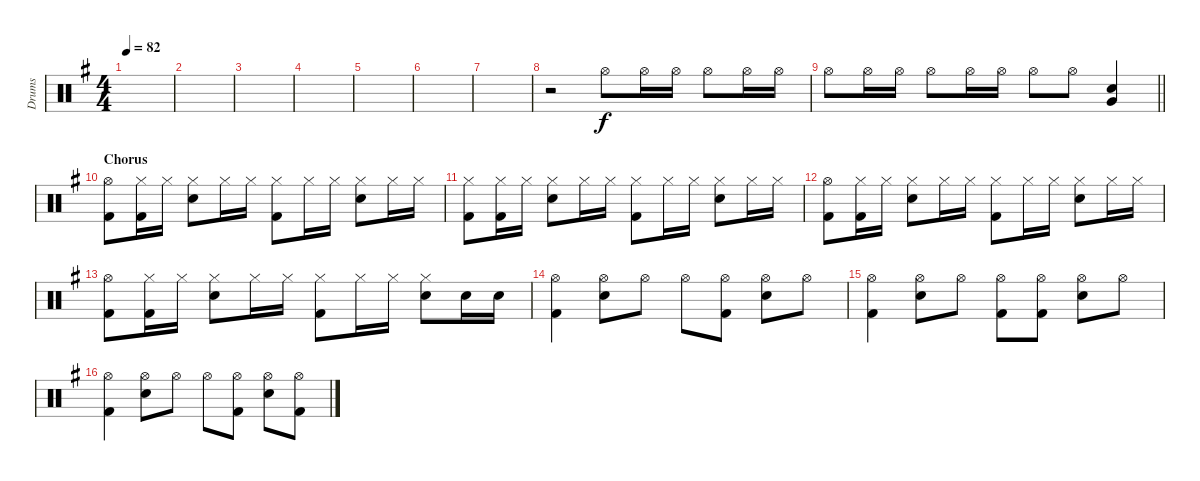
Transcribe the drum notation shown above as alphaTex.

\track ("Drums" "Drums") {instrument percussion}
\staff {score}
\articulation defaults
\ts (4 4)
\tempo 82
\clef neutral
\ks eminor
|
|
|
|
|
|
|
r.2 "Hi-Hat (open)".8 "Hi-Hat (open)".16 "Hi-Hat (open)".16 "Hi-Hat (open)".8 "Hi-Hat (open)".16 "Hi-Hat (open)".16 |
\barLineRight lightlight "Hi-Hat (open)".8 "Hi-Hat (open)".16 "Hi-Hat (open)".16 "Hi-Hat (open)".8 "Hi-Hat (open)".16 "Hi-Hat (open)".16 "Hi-Hat (open)".8 "Hi-Hat (open)".8
("Electric Snare (hit)" "Very Low Tom (hit)").4 |
\section ("" "Chorus")
("Hi-Hat (open)" "Kick (hit) 2").8 ("Hi-Hat (closed)" "Kick (hit) 2").16 "Hi-Hat (closed)".16 ("Hi-Hat (closed)" "Electric Snare (hit)").8 "Hi-Hat (closed)".16 "Hi-Hat (closed)".16 ("Hi-Hat (closed)" "Kick (hit) 2").8 "Hi-Hat (closed)".16 "Hi-Hat (closed)".16 ("Hi-Hat (closed)" "Electric Snare (hit)").8 "Hi-Hat (closed)".16 "Hi-Hat (closed)".16 |
("Hi-Hat (closed)" "Kick (hit) 2").8 ("Hi-Hat (closed)" "Kick (hit) 2").16 "Hi-Hat (closed)".16 ("Hi-Hat (closed)" "Electric Snare (hit)").8 "Hi-Hat (closed)".16 "Hi-Hat (closed)".16 ("Hi-Hat (closed)" "Kick (hit) 2").8 "Hi-Hat (closed)".16 "Hi-Hat (closed)".16 ("Hi-Hat (closed)" "Electric Snare (hit)").8 "Hi-Hat (closed)".16 "Hi-Hat (closed)".16 |
("Hi-Hat (open)" "Kick (hit) 2").8 ("Hi-Hat (closed)" "Kick (hit) 2").16 "Hi-Hat (closed)".16 ("Hi-Hat (closed)" "Electric Snare (hit)").8 "Hi-Hat (closed)".16 "Hi-Hat (closed)".16 ("Hi-Hat (closed)" "Kick (hit) 2").8 "Hi-Hat (closed)".16 "Hi-Hat (closed)".16 ("Hi-Hat (closed)" "Electric Snare (hit)").8 "Hi-Hat (closed)".16 "Hi-Hat (closed)".16 |
("Hi-Hat (open)" "Kick (hit) 2").8 ("Hi-Hat (closed)" "Kick (hit) 2").16 "Hi-Hat (closed)".16 ("Hi-Hat (closed)" "Electric Snare (hit)").8 "Hi-Hat (closed)".16 "Hi-Hat (closed)".16 ("Hi-Hat (closed)" "Kick (hit) 2").8 "Hi-Hat (closed)".16 "Hi-Hat (closed)".16 ("Hi-Hat (closed)" "Electric Snare (hit)").8 "Electric Snare (hit)".16 "Electric Snare (hit)".16 |
("Hi-Hat (open)" "Kick (hit) 2").4 ("Hi-Hat (open)" "Electric Snare (hit)").8 "Hi-Hat (open)".8 "Hi-Hat (open)".8 ("Hi-Hat (open)" "Kick (hit) 2").8 ("Hi-Hat (open)" "Electric Snare (hit)").8 "Hi-Hat (open)".8 |
("Hi-Hat (open)" "Kick (hit) 2").4 ("Hi-Hat (open)" "Electric Snare (hit)").8 "Hi-Hat (open)".8 ("Hi-Hat (open)" "Kick (hit) 2").8 ("Hi-Hat (open)" "Kick (hit) 2").8 ("Hi-Hat (open)" "Electric Snare (hit)").8 "Hi-Hat (open)".8 |
("Hi-Hat (open)" "Kick (hit) 2").4 ("Hi-Hat (open)" "Electric Snare (hit)").8 "Hi-Hat (open)".8 "Hi-Hat (open)".8 ("Hi-Hat (open)" "Kick (hit) 2").8 ("Hi-Hat (open)" "Electric Snare (hit)").8 ("Hi-Hat (open)" "Kick (hit) 2").8
